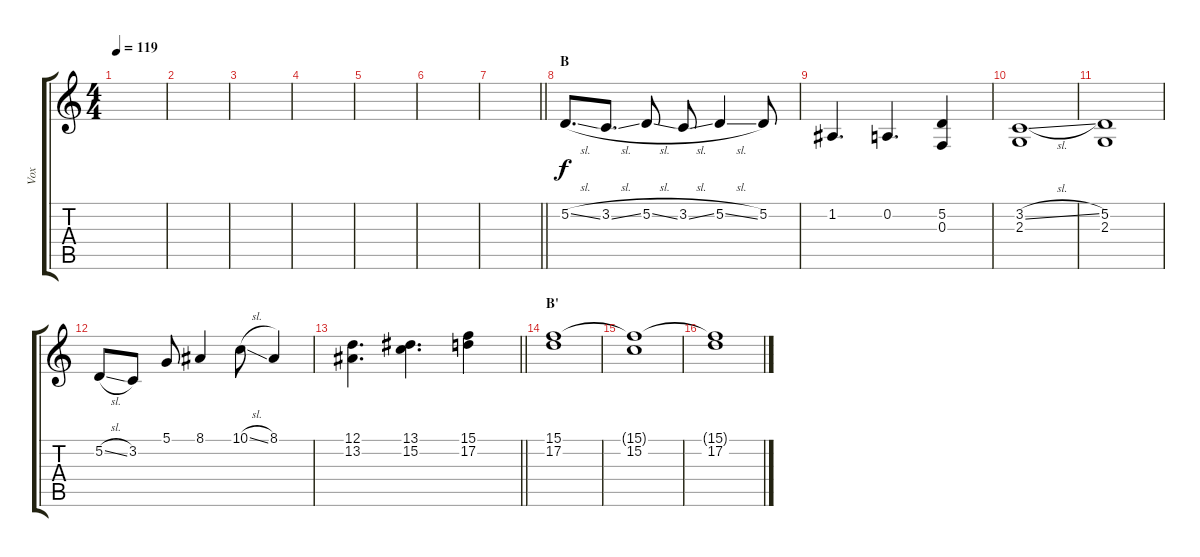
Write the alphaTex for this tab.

\track ("Vox" "Vox") {instrument lead2sawtooth}
\staff {score tabs}
\tuning (D4 A3 F3 C3 G2 C2) {hide}
\ts (4 4)
\tempo 119
\clef g2
\ks c
|
|
|
|
|
|
\barLineRight lightlight
|
\section ("" "B")
5.2{sl}.8{d} 3.2{sl}.8{d} 5.2{sl}.8 3.2{sl}.8 5.2{sl}.4 5.2.8 |
1.2.4{d} 0.2.4{d} (5.2 0.3).4 |
(3.2{sl} 2.3).1 |
(5.2 2.3).1 |
5.2{sl}.8 3.2.8 5.1.8 8.1.4 10.1{sl}.8 8.1.4 |
\barLineRight lightlight
(12.1 13.2).4{d} (13.1 15.2).4{d} (15.1 17.2).4 |
\section ("" "B'")
(15.1 17.2).1{instrument pad2warm} |
(15.1{t} 15.2).1 |
(15.1{t} 17.2).1
